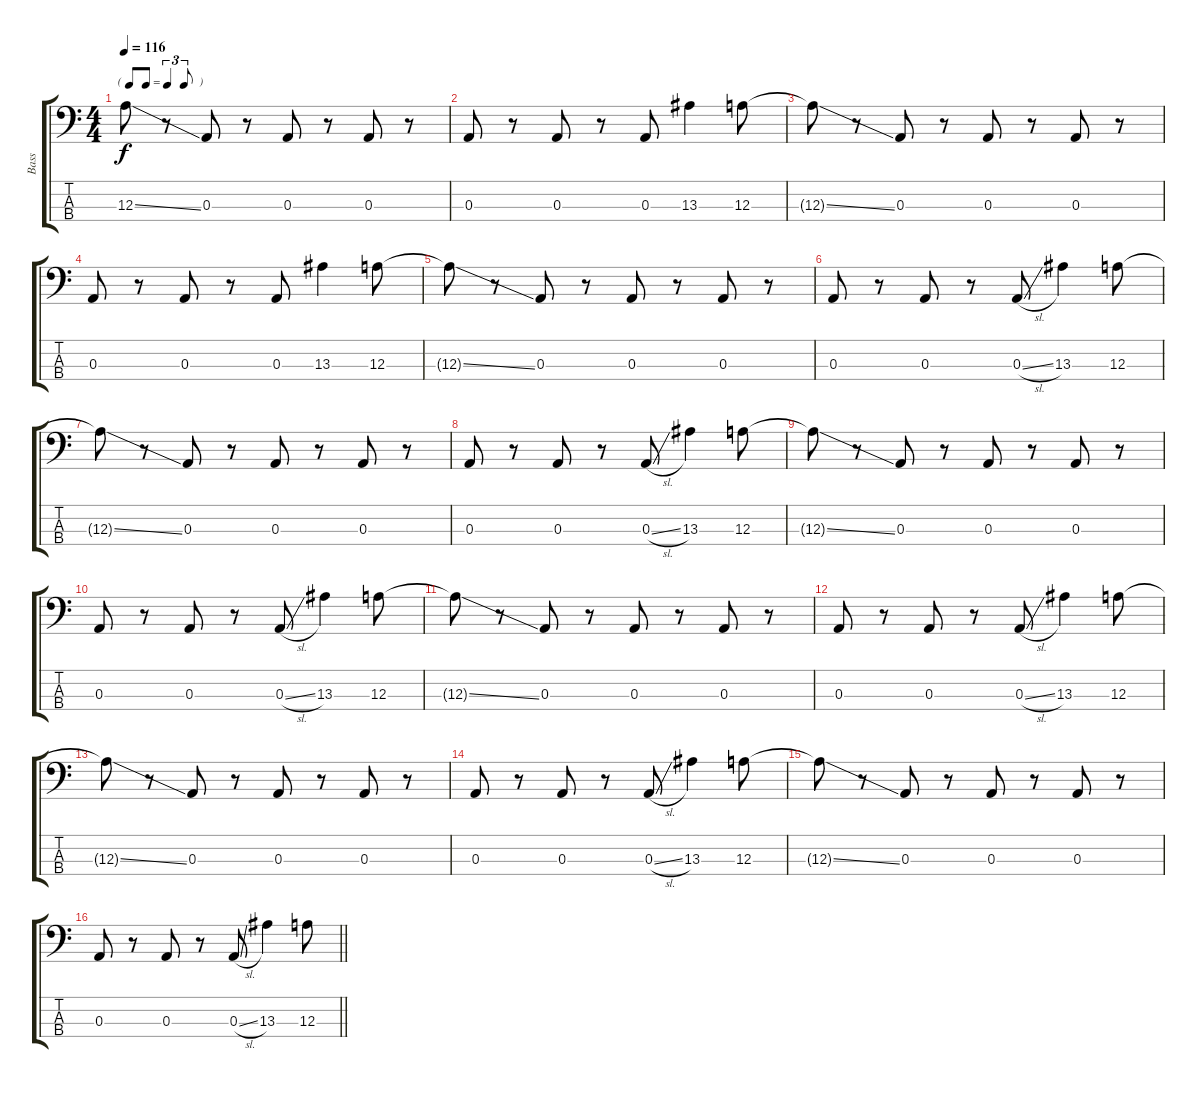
\track ("Bass" "Bass") {instrument electricbassfinger}
\staff {score tabs}
\tuning (G2 D2 A1 E1) {hide}
\ts (4 4)
\tf triplet8th
\tempo 116
\clef f4
\ks c
12.3{ss t}.8{dy f} r.8 0.3.8 r.8 0.3.8 r.8 0.3.8 r.8 |
0.3.8{volume 11} r.8 0.3.8 r.8 0.3.8 13.3.4 12.3.8 |
12.3{ss t}.8 r.8 0.3.8 r.8 0.3.8 r.8 0.3.8 r.8 |
0.3.8 r.8 0.3.8 r.8 0.3.8 13.3.4 12.3.8 |
12.3{ss t}.8 r.8 0.3.8 r.8 0.3.8 r.8 0.3.8 r.8 |
0.3.8{volume 14} r.8 0.3.8 r.8 0.3{sl}.8 13.3.4 12.3.8 |
12.3{ss t}.8 r.8 0.3.8 r.8 0.3.8 r.8 0.3.8 r.8 |
0.3.8 r.8 0.3.8 r.8 0.3{sl}.8 13.3.4 12.3.8 |
12.3{ss t}.8 r.8 0.3.8 r.8 0.3.8 r.8 0.3.8 r.8 |
0.3.8 r.8 0.3.8 r.8 0.3{sl}.8 13.3.4 12.3.8 |
12.3{ss t}.8 r.8 0.3.8 r.8 0.3.8 r.8 0.3.8 r.8 |
0.3.8 r.8 0.3.8 r.8 0.3{sl}.8 13.3.4 12.3.8 |
12.3{ss t}.8 r.8 0.3.8 r.8 0.3.8 r.8 0.3.8 r.8 |
0.3.8 r.8 0.3.8 r.8 0.3{sl}.8 13.3.4 12.3.8 |
12.3{ss t}.8 r.8 0.3.8 r.8 0.3.8 r.8 0.3.8 r.8 |
\barLineRight lightlight
0.3.8 r.8 0.3.8 r.8 0.3{sl}.8 13.3.4 12.3.8
